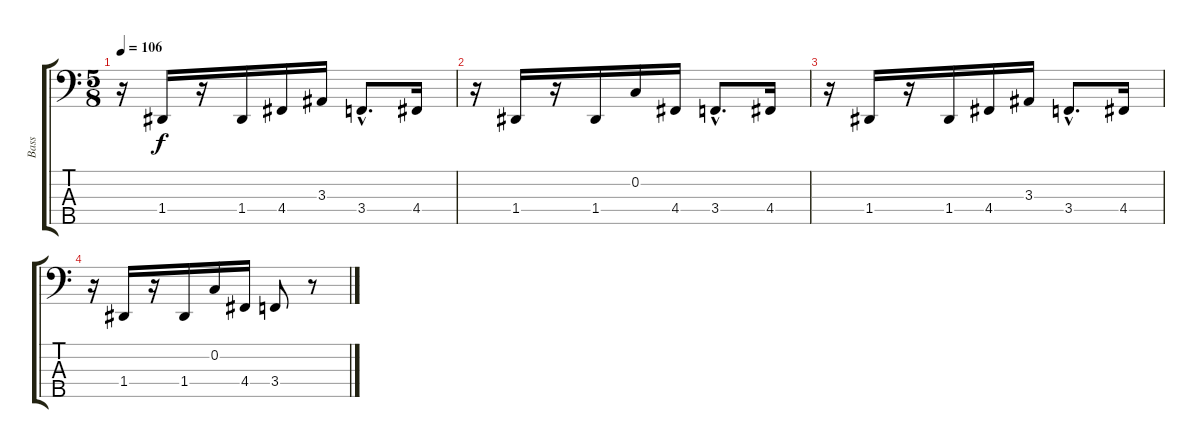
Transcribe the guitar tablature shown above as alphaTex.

\track ("Bass" "Bass") {instrument electricbasspick}
\staff {score tabs}
\tuning (F2 C2 G1 D1 A0) {hide}
\ts (5 8)
\tempo 106
\clef f4
\ks c
r.16{dy f} 1.4.16 r.16 1.4.16 4.4.16 3.3.16 3.4{hac}.8{d} 4.4.16 |
r.16 1.4.16 r.16 1.4.16 0.2.16 4.4.16 3.4{hac}.8{d} 4.4.16 |
r.16 1.4.16 r.16 1.4.16 4.4.16 3.3.16 3.4{hac}.8{d} 4.4.16 |
r.16 1.4.16 r.16 1.4.16 0.2.16 4.4.16 3.4.8 r.8
